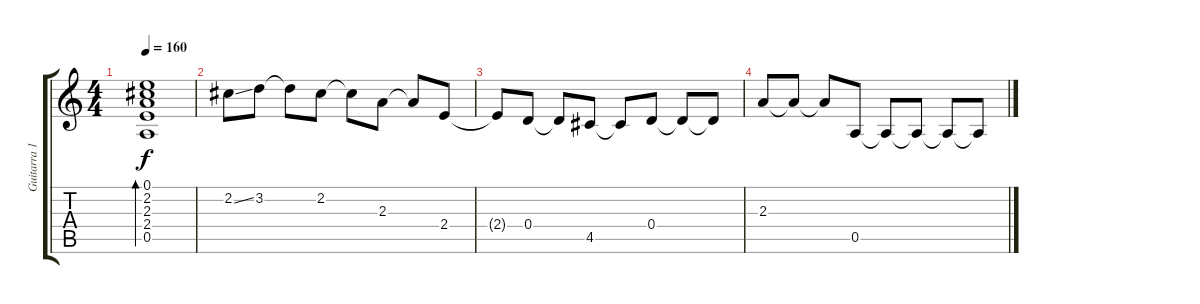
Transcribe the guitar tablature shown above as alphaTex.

\track ("Guitarra 1" "Guitarra 1") {instrument acousticguitarsteel}
\staff {score tabs}
\tuning (E4 B3 G3 D3 A2 E2) {hide}
\ts (4 4)
\tempo 160
\clef g2
\ks c
(0.1 2.2 2.3 2.4 0.5).1{bd 480 dy f} |
2.2{ss}.8 3.2.8 3.2{t}.8 2.2.8 2.2{t}.8 2.3.8 2.3{t}.8 2.4.8 |
2.4{t}.8 0.4.8 0.4{t}.8 4.5.8 4.5{t}.8 0.4.8 0.4{t}.8 0.4{t}.8 |
2.3.8 2.3{t}.8 2.3{t}.8 0.5.8 0.5{t}.8 0.5{t}.8 0.5{t}.8 0.5{t}.8
